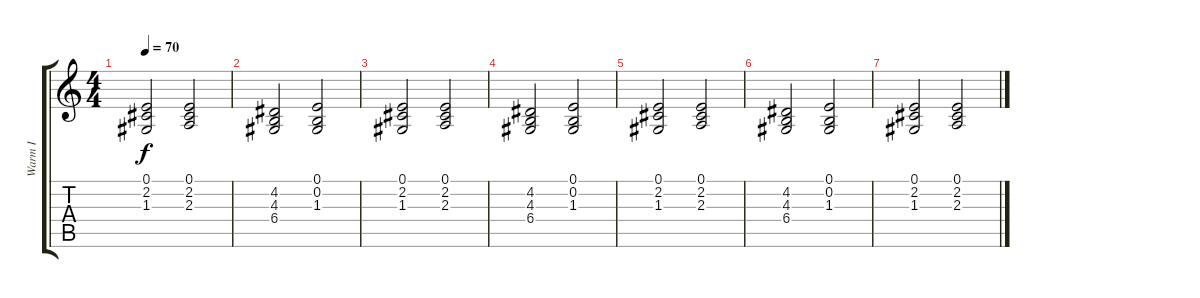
\track ("Warm I" "Warm I") {instrument pad2warm}
\staff {score tabs}
\tuning (E4 B3 G3 D3 A2 E2) {hide}
\ts (4 4)
\tempo 70
\clef g2
\ks c
(0.1 2.2 1.3).2{dy f} (0.1 2.2 2.3).2 |
(4.2 4.3 6.4).2 (0.1 0.2 1.3).2 |
(0.1 2.2 1.3).2 (0.1 2.2 2.3).2 |
(4.2 4.3 6.4).2 (0.1 0.2 1.3).2 |
(0.1 2.2 1.3).2 (0.1 2.2 2.3).2 |
(4.2 4.3 6.4).2 (0.1 0.2 1.3).2 |
(0.1 2.2 1.3).2 (0.1 2.2 2.3).2
